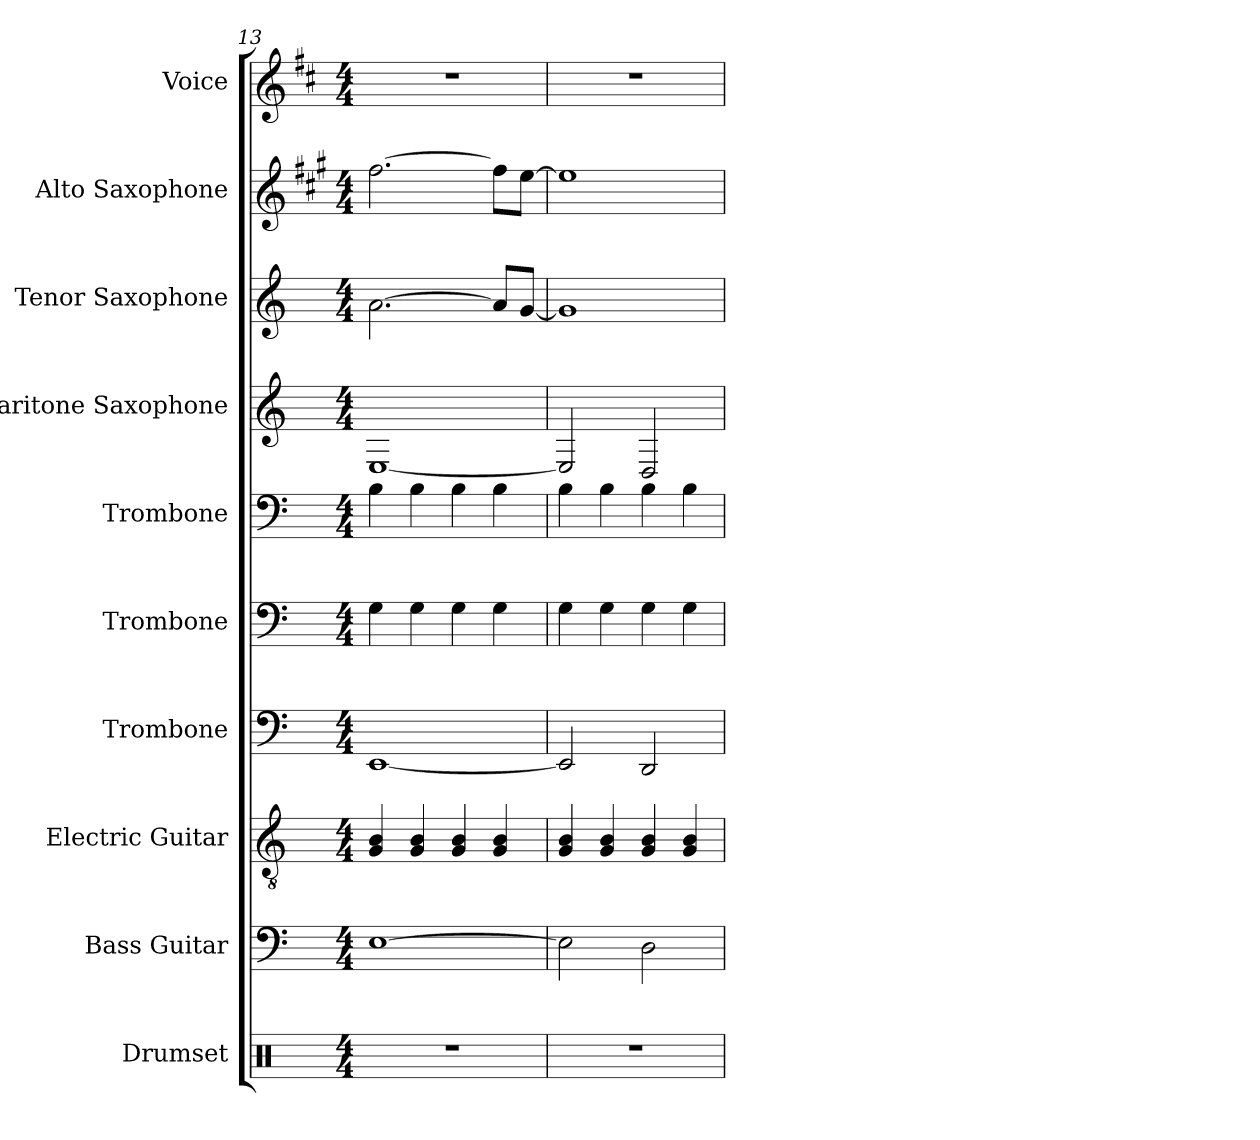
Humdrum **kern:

**kern	**kern	**kern	**kern	**kern	**kern	**kern	**kern	**kern	**kern
*part10	*part9	*part8	*part7	*part6	*part5	*part4	*part3	*part2	*part1
*staff10	*staff9	*staff8	*staff7	*staff6	*staff5	*staff4	*staff3	*staff2	*staff1
*I"Drumset	*I"Bass Guitar	*I"Electric Guitar	*I"Trombone	*I"Trombone	*I"Trombone	*I"Baritone Saxophone	*I"Tenor Saxophone	*I"Alto Saxophone	*I"Voice
*I'Drs.	*I'B. Guit.	*I'El. Guit.	*I'Tbn.	*I'Tbn.	*I'Tbn.	*I'Bar. Sax.	*I'T. Sax.	*I'A. Sax.	*I'Vo.
*clefX	*clefF4	*clefGv2	*clefF4	*clefF4	*clefF4	*clefG2	*clefG2	*clefG2	*clefG2
*	*ITrd7c12	*	*	*	*	*ITrd12c21	*ITrd8c14	*ITrd5c9	*ITrd1c2
*k[]	*k[]	*k[]	*k[]	*k[]	*k[]	*k[]	*k[]	*k[]	*k[]
*M4/4	*M4/4	*M4/4	*M4/4	*M4/4	*M4/4	*M4/4	*M4/4	*M4/4	*M4/4
=13	=13	=13	=13	=13	=13	=13	=13	=13	=13
1r	[1EE	4G/ 4B/	[1EE	4G\	4B\	[1EE	[2.A\	[2.a\	1r
.	.	4G/ 4B/	.	4G\	4B\	.	.	.	.
.	.	4G/ 4B/	.	4G\	4B\	.	.	.	.
.	.	4G/ 4B/	.	4G\	4B\	.	8A/L]	8a\L]	.
.	.	.	.	.	.	.	[8G/J	[8g\J	.
=14	=14	=14	=14	=14	=14	=14	=14	=14	=14
1r	2EE\]	4G/ 4B/	2EE/]	4G\	4B\	2EE/]	1G]	1g]	1r
.	.	4G/ 4B/	.	4G\	4B\	.	.	.	.
.	2DD\	4G/ 4B/	2DD/	4G\	4B\	2DD/	.	.	.
.	.	4G/ 4B/	.	4G\	4B\	.	.	.	.
=	=	=	=	=	=	=	=	=	=
*-	*-	*-	*-	*-	*-	*-	*-	*-	*-
